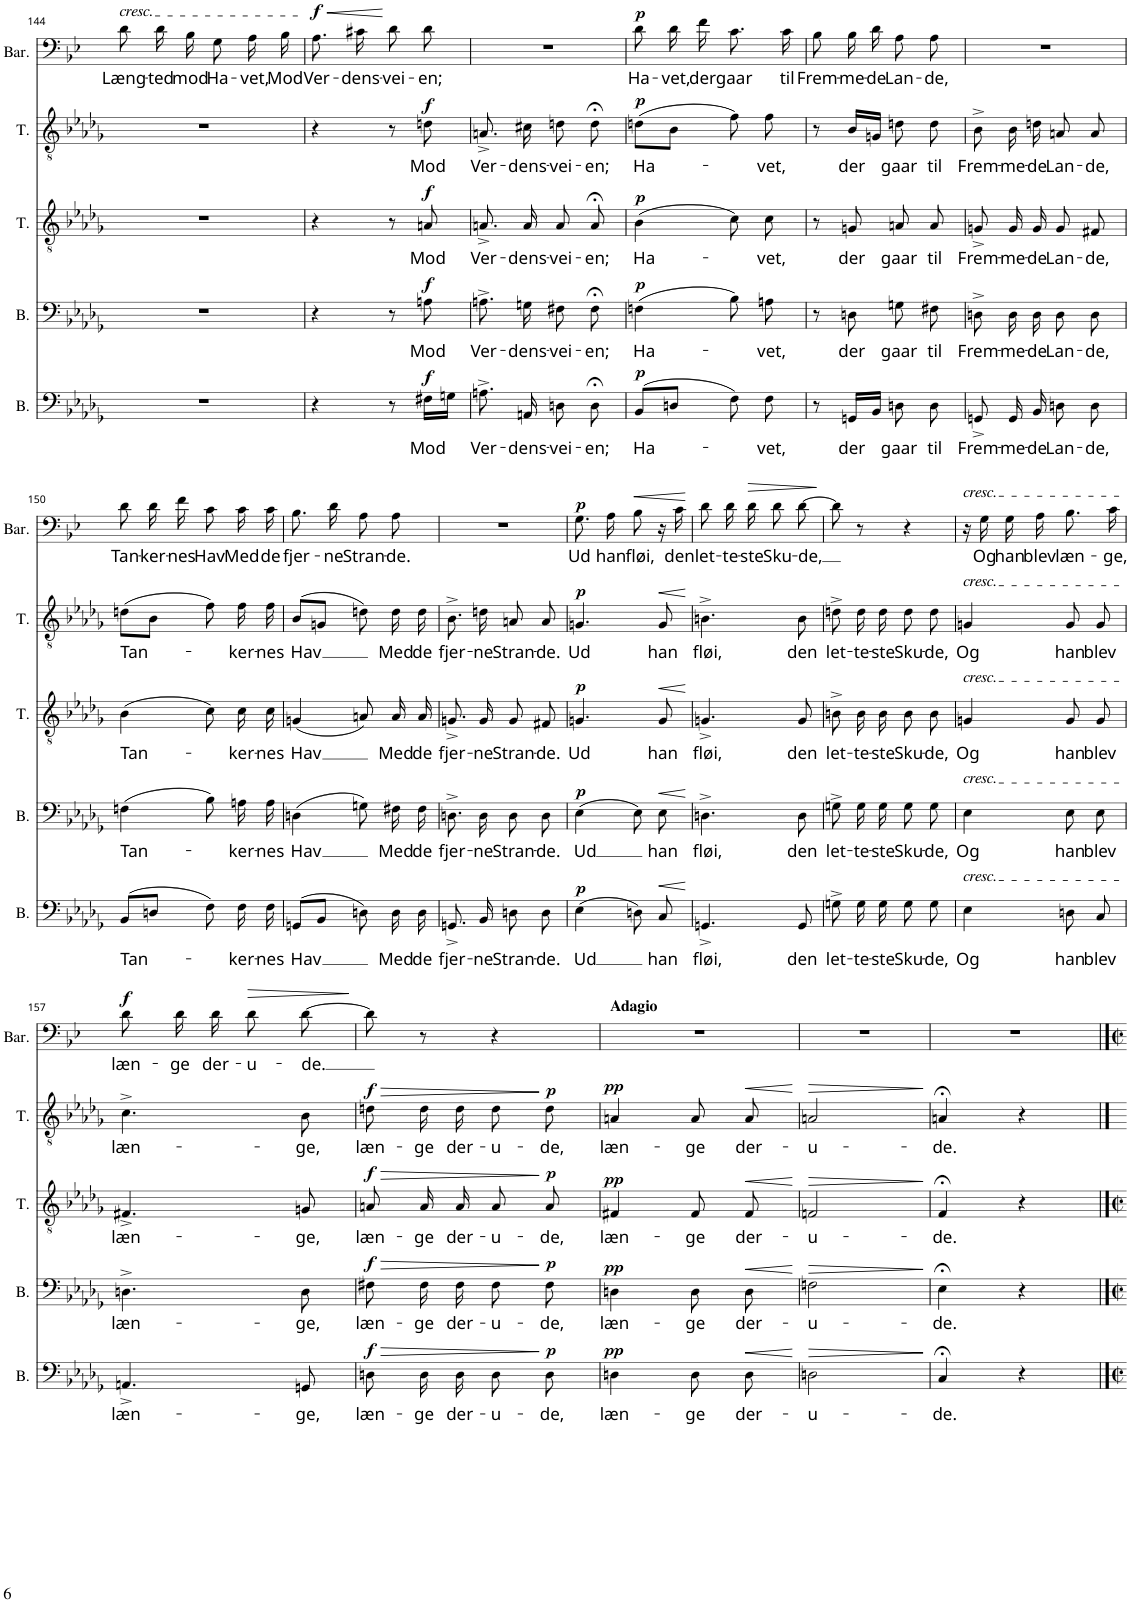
**kern	**text	**dynam	**kern	**text	**dynam	**kern	**text	**dynam	**kern	**text	**dynam	**kern	**text	**dynam
*part5	*part5	*part5	*part4	*part4	*part4	*part3	*part3	*part3	*part2	*part2	*part2	*part1	*part1	*part1
*staff5	*staff5	*staff5	*staff4	*staff4	*staff4	*staff3	*staff3	*staff3	*staff2	*staff2	*staff2	*staff1	*staff1	*staff1
*I"Bass	*	*	*I"Bass	*	*	*I"Tenor	*	*	*I"Tenor	*	*	*I"Baritone	*	*
*I'B.	*	*	*I'B.	*	*	*I'T.	*	*	*I'T.	*	*	*I'Bar.	*	*
!!LO:PB:g=z
*clefF4	*	*	*clefF4	*	*	*clefGv2	*	*	*clefGv2	*	*	*clefF4	*	*
*k[b-e-a-d-g-]	*	*	*k[b-e-a-d-g-]	*	*	*k[b-e-a-d-g-]	*	*	*k[b-e-a-d-g-]	*	*	*k[b-e-a-d-g-]	*	*
*M2/4	*	*	*M2/4	*	*	*M2/4	*	*	*M2/4	*	*	*M2/4	*	*
=144	=144	=144	=144	=144	=144	=144	=144	=144	=144	=144	=144	=144	=144	=144
!	!	!	!	!	!	!	!	!	!	!	!	!LO:TX:a:i:t=cresc.	!	!
!	!	!	!	!	!	!	!	!	!	!	!	!	!LO:LY:b	!
2r	.	.	2r	.	.	2r	.	.	2r	.	.	8d\L	Læng-	.
!	!	!	!	!	!	!	!	!	!	!	!	!	!LO:LY:b	!
.	.	.	.	.	.	.	.	.	.	.	.	16d\L	-ted	.
!	!	!	!	!	!	!	!	!	!	!	!	!	!LO:LY:b	!
.	.	.	.	.	.	.	.	.	.	.	.	16B-\JJ	mod	.
!	!	!	!	!	!	!	!	!	!	!	!	!	!LO:LY:b	!
.	.	.	.	.	.	.	.	.	.	.	.	8G\L	Ha-	.
!	!	!	!	!	!	!	!	!	!	!	!	!	!LO:LY:b	!
.	.	.	.	.	.	.	.	.	.	.	.	16A\L	-vet,	.
!	!	!	!	!	!	!	!	!	!	!	!	!	!LO:LY:b	!
.	.	.	.	.	.	.	.	.	.	.	.	16B-\JJ	Mod	.
=145	=145	=145	=145	=145	=145	=145	=145	=145	=145	=145	=145	=145	=145	=145
!	!	!	!	!	!	!	!	!	!	!	!	!	!LO:LY:b	!LO:HP:b
!	!	!	!	!	!	!	!	!	!	!	!	!	!	!LO:DY:n=1:a
4r	.	.	4r	.	.	4r	.	.	4r	.	.	8.A\L	Ver-	< f
!	!	!	!	!	!	!	!	!	!	!	!	!	!LO:LY:b	!
.	.	.	.	.	.	.	.	.	.	.	.	16c#X\Jk	-dens-	.
!	!	!	!	!	!	!	!	!	!	!	!	!	!LO:LY:b	!
8r	.	.	8r	.	.	8r	.	.	8r	.	.	8d\L	-vei-	[
!	!LO:LY:b	!LO:DY:a	!	!LO:LY:b	!LO:DY:a	!	!LO:LY:b	!LO:DY:a	!	!LO:LY:b	!LO:DY:a	!	!LO:LY:b	!
16F#X\LL	Mod	f	8An\	Mod	f	8An/	Mod	f	8dn\	Mod	f	8d\J	-en;	.
16Gn\JJ	.	.	.	.	.	.	.	.	.	.	.	.	.	.
=146	=146	=146	=146	=146	=146	=146	=146	=146	=146	=146	=146	=146	=146	=146
!	!LO:LY:b	!	!	!LO:LY:b	!	!	!LO:LY:b	!	!	!LO:LY:b	!	!	!	!
8.An^\	Ver-	.	8.An^\L	Ver-	.	8.An^/L	Ver-	.	8.An^/	Ver-	.	2r	.	.
!	!LO:LY:b	!	!	!LO:LY:b	!	!	!LO:LY:b	!	!	!LO:LY:b	!	!	!	!
16AAn/	-dens-	.	16Gn\Jk	-dens-	.	16A/Jk	-dens-	.	16c#X\	-dens-	.	.	.	.
!	!LO:LY:b	!	!	!LO:LY:b	!	!	!LO:LY:b	!	!	!LO:LY:b	!	!	!	!
8Dn\	-vei-	.	8F#X\L	-vei-	.	8A/L	-vei-	.	8dn\	-vei-	.	.	.	.
!	!LO:LY:b	!	!	!LO:LY:b	!	!	!LO:LY:b	!	!	!LO:LY:b	!	!	!	!
8D;<\	-en;	.	8F#;<\J	-en;	.	8A;</J	-en;	.	8d;<\	-en;	.	.	.	.
=147	=147	=147	=147	=147	=147	=147	=147	=147	=147	=147	=147	=147	=147	=147
!	!LO:LY:b	!LO:DY:a	!	!LO:LY:b	!LO:DY:a	!	!LO:LY:b	!LO:DY:a	!	!LO:LY:b	!LO:DY:a	!	!LO:LY:b	!LO:DY:a
(8BB-/L	Ha-	p	(4Fn\	Ha-	p	(4B-\	Ha-	p	(8dn\L	Ha-	p	8d\L	Ha-	p
!	!	!	!	!	!	!	!	!	!	!	!	!	!LO:LY:b	!
8Dn/J	.	.	.	.	.	.	.	.	8B-\J	.	.	16d\L	-vet,	.
!	!	!	!	!	!	!	!	!	!	!	!	!	!LO:LY:b	!
.	.	.	.	.	.	.	.	.	.	.	.	16f\JJ	der	.
!	!	!	!	!	!	!	!	!	!	!	!	!	!LO:LY:b	!
8F\)	.	.	8B-\L)	.	.	8c\L)	.	.	8f\)	.	.	8.c\L	gaar	.
!	!LO:LY:b	!	!	!LO:LY:b	!	!	!LO:LY:b	!	!	!LO:LY:b	!	!	!	!
8F\	-vet,	.	8An\J	-vet,	.	8c\J	-vet,	.	8f\	-vet,	.	.	.	.
!	!	!	!	!	!	!	!	!	!	!	!	!	!LO:LY:b	!
.	.	.	.	.	.	.	.	.	.	.	.	16c\Jk	til	.
=148	=148	=148	=148	=148	=148	=148	=148	=148	=148	=148	=148	=148	=148	=148
!	!	!	!	!	!	!	!	!	!	!	!	!	!LO:LY:b	!
8r	.	.	8r	.	.	8r	.	.	8r	.	.	8B-\L	Frem-	.
!	!LO:LY:b	!	!	!LO:LY:b	!	!	!LO:LY:b	!	!	!LO:LY:b	!	!	!LO:LY:b	!
16GGn/LL	der	.	8Dn\	der	.	8Gn/	der	.	16B-/LL	der	.	16B-\L	-me-	.
!	!	!	!	!	!	!	!	!	!	!	!	!	!LO:LY:b	!
16BB-/JJ	.	.	.	.	.	.	.	.	16Gn/JJ	.	.	16d\JJ	-de	.
!	!LO:LY:b	!	!	!LO:LY:b	!	!	!LO:LY:b	!	!	!LO:LY:b	!	!	!LO:LY:b	!
8Dn\	gaar	.	8Gn\L	gaar	.	8An/L	gaar	.	8dn\	gaar	.	8A\L	Lan-	.
!	!LO:LY:b	!	!	!LO:LY:b	!	!	!LO:LY:b	!	!	!LO:LY:b	!	!	!LO:LY:b	!
8D\	til	.	8F#X\J	til	.	8A/J	til	.	8d\	til	.	8A\J	-de,	.
=149	=149	=149	=149	=149	=149	=149	=149	=149	=149	=149	=149	=149	=149	=149
!	!LO:LY:b	!	!	!LO:LY:b	!	!	!LO:LY:b	!	!	!LO:LY:b	!	!	!	!
8GGn^/	Frem-	.	8Dn^\L	Frem-	.	8Gn^/L	Frem-	.	8B-^\	Frem-	.	2r	.	.
!	!LO:LY:b	!	!	!LO:LY:b	!	!	!LO:LY:b	!	!	!LO:LY:b	!	!	!	!
16GG/	-me-	.	16D\L	-me-	.	16G/L	-me-	.	16B-\	-me-	.	.	.	.
!	!LO:LY:b	!	!	!LO:LY:b	!	!	!LO:LY:b	!	!	!LO:LY:b	!	!	!	!
16BB-/	-de	.	16D\JJ	-de	.	16G/JJ	-de	.	16dn\	-de	.	.	.	.
!	!LO:LY:b	!	!	!LO:LY:b	!	!	!LO:LY:b	!	!	!LO:LY:b	!	!	!	!
8Dn\	Lan-	.	8D\L	Lan-	.	8G/L	Lan-	.	8An/	Lan-	.	.	.	.
!	!LO:LY:b	!	!	!LO:LY:b	!	!	!LO:LY:b	!	!	!LO:LY:b	!	!	!	!
8D\	-de,	.	8D\J	-de,	.	8F#X/J	-de,	.	8A/	-de,	.	.	.	.
!!LO:LB:g=z
=150	=150	=150	=150	=150	=150	=150	=150	=150	=150	=150	=150	=150	=150	=150
!	!LO:LY:b	!	!	!LO:LY:b	!	!	!LO:LY:b	!	!	!LO:LY:b	!	!	!LO:LY:b	!
(8BB-/L	Tan-	.	(4Fn\	Tan-	.	(4B-\	Tan-	.	(8dn\L	Tan-	.	8d\L	Tan-	.
!	!	!	!	!	!	!	!	!	!	!	!	!	!LO:LY:b	!
8Dn/J	.	.	.	.	.	.	.	.	8B-\J	.	.	16d\L	-ker-	.
!	!	!	!	!	!	!	!	!	!	!	!	!	!LO:LY:b	!
.	.	.	.	.	.	.	.	.	.	.	.	16f\JJ	-nes	.
!	!	!	!	!	!	!	!	!	!	!	!	!	!LO:LY:b	!
8F\)	.	.	8B-\L)	.	.	8c\L)	.	.	8f\)	.	.	8c\L	Hav	.
!	!LO:LY:b	!	!	!LO:LY:b	!	!	!LO:LY:b	!	!	!LO:LY:b	!	!	!LO:LY:b	!
16F\	-ker-	.	16An\L	-ker-	.	16c\L	-ker-	.	16f\	-ker-	.	16c\L	Med	.
!	!LO:LY:b	!	!	!LO:LY:b	!	!	!LO:LY:b	!	!	!LO:LY:b	!	!	!LO:LY:b	!
16F\	-nes	.	16A\JJ	-nes	.	16c\JJ	-nes	.	16f\	-nes	.	16c\JJ	de	.
=151	=151	=151	=151	=151	=151	=151	=151	=151	=151	=151	=151	=151	=151	=151
!	!LO:LY:b	!	!	!LO:LY:b	!	!	!LO:LY:b	!	!	!LO:LY:b	!	!	!LO:LY:b	!
(8GGn/L	Hav	.	(4Dn\	Hav	.	(4Gn/	Hav	.	(8B-/L	Hav	.	8.B-\L	fjer-	.
8BB-/J	.	.	.	.	.	.	.	.	8Gn/J	.	.	.	.	.
!	!	!	!	!	!	!	!	!	!	!	!	!	!LO:LY:b	!
.	.	.	.	.	.	.	.	.	.	.	.	16d\Jk	-ne	.
!	!	!	!	!	!	!	!	!	!	!	!	!	!LO:LY:b	!
8Dn\)	.	.	8Gn\L)	.	.	8An/L)	.	.	8dn\)	.	.	8A\L	Stran-	.
!	!LO:LY:b	!	!	!LO:LY:b	!	!	!LO:LY:b	!	!	!LO:LY:b	!	!	!LO:LY:b	!
16D\	Med	.	16F#X\L	Med	.	16A/L	Med	.	16d\	Med	.	8A\J	-de.	.
!	!LO:LY:b	!	!	!LO:LY:b	!	!	!LO:LY:b	!	!	!LO:LY:b	!	!	!	!
16D\	de	.	16F#\JJ	de	.	16A/JJ	de	.	16d\	de	.	.	.	.
=152	=152	=152	=152	=152	=152	=152	=152	=152	=152	=152	=152	=152	=152	=152
!	!LO:LY:b	!	!	!LO:LY:b	!	!	!LO:LY:b	!	!	!LO:LY:b	!	!	!	!
8.GGn^/	fjer-	.	8.Dn^\L	fjer-	.	8.Gn^/L	fjer-	.	8.B-^\	fjer-	.	2r	.	.
!	!LO:LY:b	!	!	!LO:LY:b	!	!	!LO:LY:b	!	!	!LO:LY:b	!	!	!	!
16BB-/	-ne	.	16D\Jk	-ne	.	16G/Jk	-ne	.	16dn\	-ne	.	.	.	.
!	!LO:LY:b	!	!	!LO:LY:b	!	!	!LO:LY:b	!	!	!LO:LY:b	!	!	!	!
8Dn\	Stran-	.	8D\L	Stran-	.	8G/L	Stran-	.	8An/	Stran-	.	.	.	.
!	!LO:LY:b	!	!	!LO:LY:b	!	!	!LO:LY:b	!	!	!LO:LY:b	!	!	!	!
8D\	-de.	.	8D\J	-de.	.	8F#X/J	-de.	.	8A/	-de.	.	.	.	.
=153	=153	=153	=153	=153	=153	=153	=153	=153	=153	=153	=153	=153	=153	=153
!	!LO:LY:b	!LO:DY:a	!	!LO:LY:b	!LO:DY:a	!	!LO:LY:b	!LO:DY:a	!	!LO:LY:b	!LO:DY:a	!	!LO:LY:b	!LO:DY:a
(4E-\	Ud	p	(4E-\	Ud	p	4.Gn/	Ud	p	4.Gn/	Ud	p	8.G\L	Ud	p
!	!	!	!	!	!	!	!	!	!	!	!	!	!LO:LY:b	!
.	.	.	.	.	.	.	.	.	.	.	.	16A\Jk	han	.
!	!	!	!	!	!	!	!	!	!	!	!	!	!LO:LY:b	!LO:HP:b
8Dn\)	.	.	8E-\L)	.	.	.	.	.	.	.	.	8B-\	fløi,	<
!	!LO:LY:b	!LO:HP:b	!	!LO:LY:b	!LO:HP:b	!	!LO:LY:b	!LO:HP:b	!	!LO:LY:b	!LO:HP:b	!	!	!
8C/	han	<	8E-\J	han	<	8G/	han	<	8G/	han	<	16r	.	.
!	!	!	!	!	!	!	!	!	!	!	!	!	!LO:LY:b	!
.	.	.	.	.	.	.	.	.	.	.	.	16c\	den	.
.	.	[	.	.	[	.	.	[	.	.	[	.	.	[
=154	=154	=154	=154	=154	=154	=154	=154	=154	=154	=154	=154	=154	=154	=154
!	!LO:LY:b	!	!	!LO:LY:b	!	!	!LO:LY:b	!	!	!LO:LY:b	!	!	!LO:LY:b	!
4.GGn^/	fløi,	.	4.Dn^\	fløi,	.	4.Gn^/	fløi,	.	4.Bn^\	fløi,	.	8d\L	let-	.
!	!	!	!	!	!	!	!	!	!	!	!	!	!LO:LY:b	!
.	.	.	.	.	.	.	.	.	.	.	.	16d\L	-te-	.
!	!	!	!	!	!	!	!	!	!	!	!	!	!LO:LY:b	!LO:HP:b
.	.	.	.	.	.	.	.	.	.	.	.	16d\JJ	-ste	>
!	!	!	!	!	!	!	!	!	!	!	!	!	!LO:LY:b	!
.	.	.	.	.	.	.	.	.	.	.	.	8d\L	Sku-	.
!	!LO:LY:b	!	!	!LO:LY:b	!	!	!LO:LY:b	!	!	!LO:LY:b	!	!	!LO:LY:b	!
8GG/	den	.	8D\	den	.	8G/	den	.	8B\	den	.	[8d\J	-de,	.
.	.	.	.	.	.	.	.	.	.	.	.	.	.	]
=155	=155	=155	=155	=155	=155	=155	=155	=155	=155	=155	=155	=155	=155	=155
!	!LO:LY:b	!	!	!LO:LY:b	!	!	!LO:LY:b	!	!	!LO:LY:b	!	!	!	!
8Gn^\	let-	.	8Gn^\L	let-	.	8Bn^\L	let-	.	8dn^\	let-	.	8d\]	.	.
!	!LO:LY:b	!	!	!LO:LY:b	!	!	!LO:LY:b	!	!	!LO:LY:b	!	!	!	!
16G\	-te-	.	16G\L	-te-	.	16B\L	-te-	.	16d\	-te-	.	8r	.	.
!	!LO:LY:b	!	!	!LO:LY:b	!	!	!LO:LY:b	!	!	!LO:LY:b	!	!	!	!
16G\	-ste	.	16G\JJ	-ste	.	16B\JJ	-ste	.	16d\	-ste	.	.	.	.
!	!LO:LY:b	!	!	!LO:LY:b	!	!	!LO:LY:b	!	!	!LO:LY:b	!	!	!	!
8G\	Sku-	.	8G\L	Sku-	.	8B\L	Sku-	.	8d\	Sku-	.	4r	.	.
!	!LO:LY:b	!	!	!LO:LY:b	!	!	!LO:LY:b	!	!	!LO:LY:b	!	!	!	!
8G\	-de,	.	8G\J	-de,	.	8B\J	-de,	.	8d\	-de,	.	.	.	.
=156	=156	=156	=156	=156	=156	=156	=156	=156	=156	=156	=156	=156	=156	=156
!	!	!	!	!	!	!	!	!	!	!	!	!LO:TX:a:i:t=cresc.	!	!
!	!	!	!	!	!	!	!	!	!LO:TX:a:i:t=cresc.	!	!	!	!	!
!	!	!	!	!	!	!LO:TX:a:i:t=cresc.	!	!	!	!	!	!	!	!
!	!	!	!LO:TX:a:i:t=cresc.	!	!	!	!	!	!	!	!	!	!	!
!LO:TX:a:i:t=cresc.	!	!	!	!	!	!	!	!	!	!	!	!	!	!
!	!LO:LY:b	!	!	!LO:LY:b	!	!	!LO:LY:b	!	!	!LO:LY:b	!	!	!	!
4E-\	Og	.	4E-\	Og	.	4Gn/	Og	.	4Gn/	Og	.	16r	.	.
!	!	!	!	!	!	!	!	!	!	!	!	!	!LO:LY:b	!
.	.	.	.	.	.	.	.	.	.	.	.	16G\LL	Og	.
!	!	!	!	!	!	!	!	!	!	!	!	!	!LO:LY:b	!
.	.	.	.	.	.	.	.	.	.	.	.	16G\	han	.
!	!	!	!	!	!	!	!	!	!	!	!	!	!LO:LY:b	!
.	.	.	.	.	.	.	.	.	.	.	.	16A\JJ	blev	.
!	!LO:LY:b	!	!	!LO:LY:b	!	!	!LO:LY:b	!	!	!LO:LY:b	!	!	!LO:LY:b	!
8Dn\	han	.	8E-\L	han	.	8G/L	han	.	8G/	han	.	8.B-\L	læn-	.
!	!LO:LY:b	!	!	!LO:LY:b	!	!	!LO:LY:b	!	!	!LO:LY:b	!	!	!	!
8C/	blev	.	8E-\J	blev	.	8G/J	blev	.	8G/	blev	.	.	.	.
!	!	!	!	!	!	!	!	!	!	!	!	!	!LO:LY:b	!
.	.	.	.	.	.	.	.	.	.	.	.	16c\Jk	-ge,	.
!!LO:LB:g=z
=157	=157	=157	=157	=157	=157	=157	=157	=157	=157	=157	=157	=157	=157	=157
!	!LO:LY:b	!	!	!LO:LY:b	!	!	!LO:LY:b	!	!	!LO:LY:b	!	!	!LO:LY:b	!LO:DY:a
4.AAn^/	læn-	.	4.Dn^\	læn-	.	4.F#X^/	læn-	.	4.c^\	læn-	.	8d\L	læn-	f
!	!	!	!	!	!	!	!	!	!	!	!	!	!LO:LY:b	!
.	.	.	.	.	.	.	.	.	.	.	.	16d\L	-ge	.
!	!	!	!	!	!	!	!	!	!	!	!	!	!LO:LY:b	!
.	.	.	.	.	.	.	.	.	.	.	.	16d\JJ	der-	.
!	!	!	!	!	!	!	!	!	!	!	!	!	!LO:LY:b	!LO:HP:b
.	.	.	.	.	.	.	.	.	.	.	.	8d\L	-u-	>
!	!LO:LY:b	!	!	!LO:LY:b	!	!	!LO:LY:b	!	!	!LO:LY:b	!	!	!LO:LY:b	!
8GGn/	-ge,	.	8D\	-ge,	.	8Gn/	-ge,	.	8B-\	-ge,	.	[8d\J	-de.	.
.	.	.	.	.	.	.	.	.	.	.	.	.	.	]
=158	=158	=158	=158	=158	=158	=158	=158	=158	=158	=158	=158	=158	=158	=158
!	!LO:LY:b	!LO:HP:b	!	!LO:LY:b	!LO:HP:b	!	!LO:LY:b	!LO:HP:b	!	!LO:LY:b	!LO:HP:b	!	!	!
!	!	!LO:DY:n=1:a	!	!	!LO:DY:n=1:a	!	!	!LO:DY:n=1:a	!	!	!LO:DY:n=1:a	!	!	!
8Dn\	læn-	> f	8F#X\L	læn-	> f	8An/L	læn-	> f	8dn\	læn-	> f	8d\]	.	.
!	!LO:LY:b	!	!	!LO:LY:b	!	!	!LO:LY:b	!	!	!LO:LY:b	!	!	!	!
16D\	-ge	.	16F#\L	-ge	.	16A/L	-ge	.	16d\	-ge	.	8r	.	.
!	!LO:LY:b	!	!	!LO:LY:b	!	!	!LO:LY:b	!	!	!LO:LY:b	!	!	!	!
16D\	der-	.	16F#\JJ	der-	.	16A/JJ	der-	.	16d\	der-	.	.	.	.
!	!LO:LY:b	!	!	!LO:LY:b	!	!	!LO:LY:b	!	!	!LO:LY:b	!	!	!	!
8D\	-u-	.	8F#\L	-u-	.	8A/L	-u-	.	8d\	-u-	.	4r	.	.
!	!LO:LY:b	!LO:DY:n=2:a	!	!LO:LY:b	!LO:DY:n=2:a	!	!LO:LY:b	!LO:DY:n=2:a	!	!LO:LY:b	!LO:DY:n=2:a	!	!	!
8D\	-de,	] p	8F#\J	-de,	] p	8A/J	-de,	] p	8d\	-de,	] p	.	.	.
=159	=159	=159	=159	=159	=159	=159	=159	=159	=159	=159	=159	=159	=159	=159
!	!	!	!	!	!	!	!	!	!	!	!	!LO:TX:a:B:t=Adagio	!	!
!	!LO:LY:b	!LO:DY:a	!	!LO:LY:b	!LO:DY:a	!	!LO:LY:b	!LO:DY:a	!	!LO:LY:b	!LO:DY:a	!	!	!
4Dn\	læn-	pp	4Dn\	læn-	pp	4F#X/	læn-	pp	4An/	læn-	pp	2r	.	.
!	!LO:LY:b	!	!	!LO:LY:b	!	!	!LO:LY:b	!	!	!LO:LY:b	!	!	!	!
8D\	-ge	.	8D\L	-ge	.	8F#/L	-ge	.	8A/	-ge	.	.	.	.
!	!LO:LY:b	!LO:HP:b	!	!LO:LY:b	!LO:HP:b	!	!LO:LY:b	!LO:HP:b	!	!LO:LY:b	!LO:HP:b	!	!	!
8D\	der-	<	8D\J	der-	<	8F#/J	der-	<	8A/	der-	<	.	.	.
.	.	[	.	.	[	.	.	[	.	.	[	.	.	.
=160	=160	=160	=160	=160	=160	=160	=160	=160	=160	=160	=160	=160	=160	=160
!	!LO:LY:b	!LO:HP:b	!	!LO:LY:b	!LO:HP:b	!	!LO:LY:b	!LO:HP:b	!	!LO:LY:b	!LO:HP:b	!	!	!
2Dn\	-u-	>	2Fn\	-u-	>	2Fn/	-u-	>	2An/	-u-	>	2r	.	.
.	.	]	.	.	]	.	.	]	.	.	]	.	.	.
=161	=161	=161	=161	=161	=161	=161	=161	=161	=161	=161	=161	=161	=161	=161
!	!LO:LY:b	!	!	!LO:LY:b	!	!	!LO:LY:b	!	!	!LO:LY:b	!	!	!	!
4C;</	-de.	.	4E-;<\	-de.	.	4F;</	-de.	.	4An;</	-de.	.	2r	.	.
4r	.	.	4r	.	.	4r	.	.	4r	.	.	.	.	.
==	==	==	==	==	==	==	==	==	==	==	==	==	==	==
*-	*-	*-	*-	*-	*-	*-	*-	*-	*-	*-	*-	*-	*-	*-
